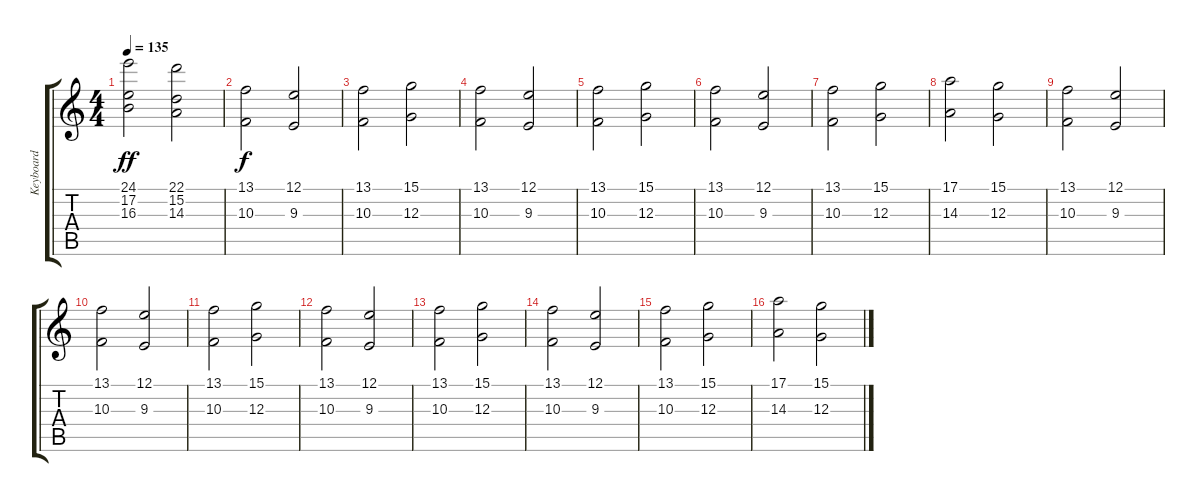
\track ("Keyboard" "Keyboard") {instrument pad4choir}
\staff {score tabs}
\tuning (E4 B3 G3 D3 A2 E2) {hide}
\ts (4 4)
\tempo 135
\clef g2
\ks c
(24.1 17.2 16.3).2{dy ff} (22.1 15.2 14.3).2 |
(13.1 10.3).2{dy f instrument stringensemble1} (12.1 9.3).2 |
(13.1 10.3).2 (15.1 12.3).2 |
(13.1 10.3).2 (12.1 9.3).2 |
(13.1 10.3).2 (15.1 12.3).2 |
(13.1 10.3).2 (12.1 9.3).2 |
(13.1 10.3).2 (15.1 12.3).2 |
(17.1 14.3).2 (15.1 12.3).2 |
(13.1 10.3).2 (12.1 9.3).2 |
(13.1 10.3).2 (12.1 9.3).2 |
(13.1 10.3).2 (15.1 12.3).2 |
(13.1 10.3).2 (12.1 9.3).2 |
(13.1 10.3).2 (15.1 12.3).2 |
(13.1 10.3).2 (12.1 9.3).2 |
(13.1 10.3).2 (15.1 12.3).2 |
(17.1 14.3).2 (15.1 12.3).2
